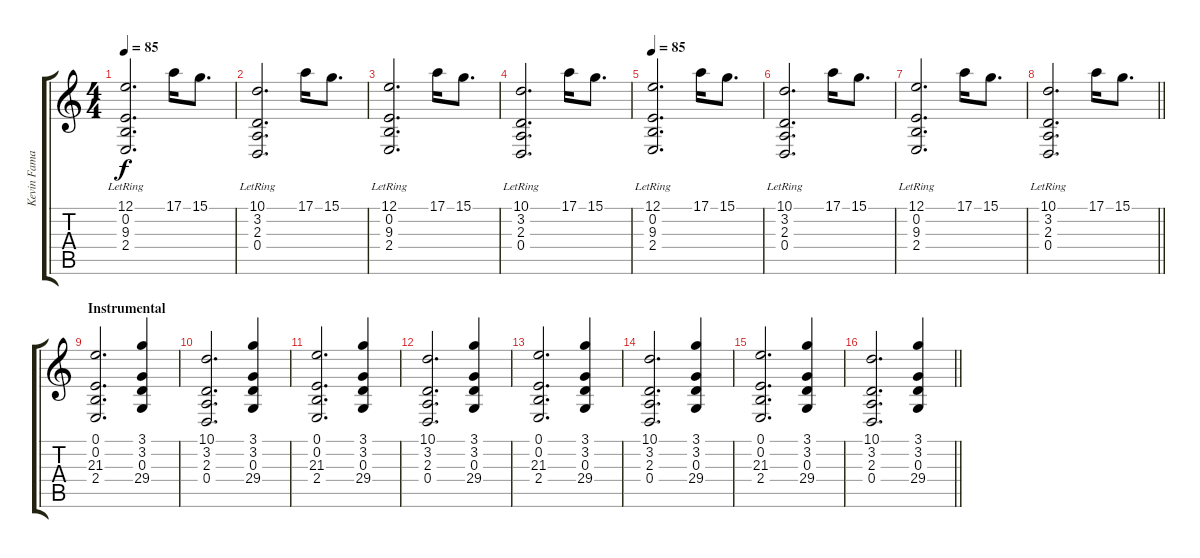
\track ("Kevin Famarin (Keyboards)" "Kevin Fama") {instrument stringensemble1}
\staff {score tabs}
\tuning (E4 B3 G3 D3 A2 E2) {hide}
\ts (4 4)
\tempo 85
\clef g2
\ks c
(12.1 0.2{lr} 9.3{lr} 2.4{lr}).2{d dy f} 17.1.16 15.1.8{d} |
(10.1 3.2{lr} 2.3{lr} 0.4{lr}).2{d} 17.1.16 15.1.8{d} |
(12.1 0.2{lr} 9.3{lr} 2.4{lr}).2{d} 17.1.16 15.1.8{d} |
(10.1 3.2{lr} 2.3{lr} 0.4{lr}).2{d} 17.1.16 15.1.8{d} |
\tempo 85
(12.1 0.2{lr} 9.3{lr} 2.4{lr}).2{d} 17.1.16 15.1.8{d} |
(10.1 3.2{lr} 2.3{lr} 0.4{lr}).2{d} 17.1.16 15.1.8{d} |
(12.1 0.2{lr} 9.3{lr} 2.4{lr}).2{d} 17.1.16 15.1.8{d} |
\barLineRight lightlight
(10.1 3.2{lr} 2.3{lr} 0.4{lr}).2{d} 17.1.16 15.1.8{d} |
\section ("" "Instrumental")
(0.1 0.2 21.3 2.4).2{d} (3.1 3.2 0.3 29.4).4 |
(10.1 3.2 2.3 0.4).2{d} (3.1 3.2 0.3 29.4).4 |
(0.1 0.2 21.3 2.4).2{d} (3.1 3.2 0.3 29.4).4 |
(10.1 3.2 2.3 0.4).2{d} (3.1 3.2 0.3 29.4).4 |
(0.1 0.2 21.3 2.4).2{d} (3.1 3.2 0.3 29.4).4 |
(10.1 3.2 2.3 0.4).2{d} (3.1 3.2 0.3 29.4).4 |
(0.1 0.2 21.3 2.4).2{d} (3.1 3.2 0.3 29.4).4 |
\barLineRight lightlight
(10.1 3.2 2.3 0.4).2{d} (3.1 3.2 0.3 29.4).4
